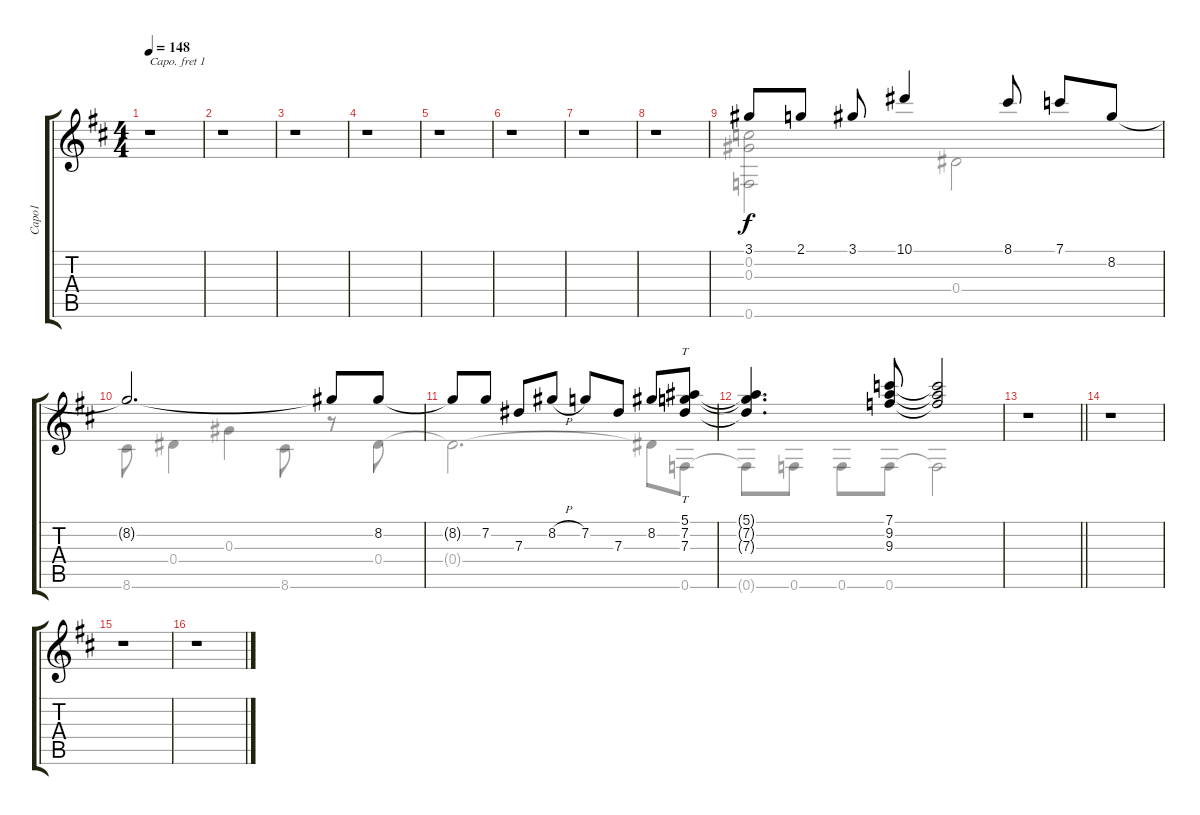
\track ("Capo1" "Capo1") {instrument acousticguitarsteel}
\staff {score tabs}
\capo 1
\tuning (E4 B3 G3 D3 A2 E2) {hide}
\voice
\ts (4 4)
\tempo 148
\clef g2
\ks d
r.1{dy f} |
r.1 |
r.1 |
r.1 |
r.1 |
r.1 |
r.1 |
r.1 |
3.1.8 2.1.8 3.1.8 10.1.4 8.1.8 7.1.8 8.2.8 |
8.2{t}.2{d} 8.2{t}.8 8.2.8 |
8.2{t}.8 7.2.8 7.3.8 8.2{h}.8 7.2.8 7.3.8 8.2.8 (5.1 7.2 7.3).8{tt} |
(5.1{t} 7.2{t} 7.3{t}).4{d} (7.1 9.2 9.3).8 (7.1{t} 9.2{t} 9.3{t}).2 |
\barLineRight lightlight
r.1 |
r.1 |
r.1 |
r.1
\voice
\clef g2
\ottava regular
\simile none
\ks d
|
|
|
|
|
|
|
|
(0.2 0.3 0.6).2 0.4.2 |
8.6.8 0.4.4 0.3.4 8.6.8 r.8 0.4.8 |
0.4{t}.2{d} 0.4{t}.8 0.6.8 |
0.6{t}.8 0.6.8 0.6.8 0.6.8 0.6{t}.2 |
\barLineRight lightlight
|
|
|
